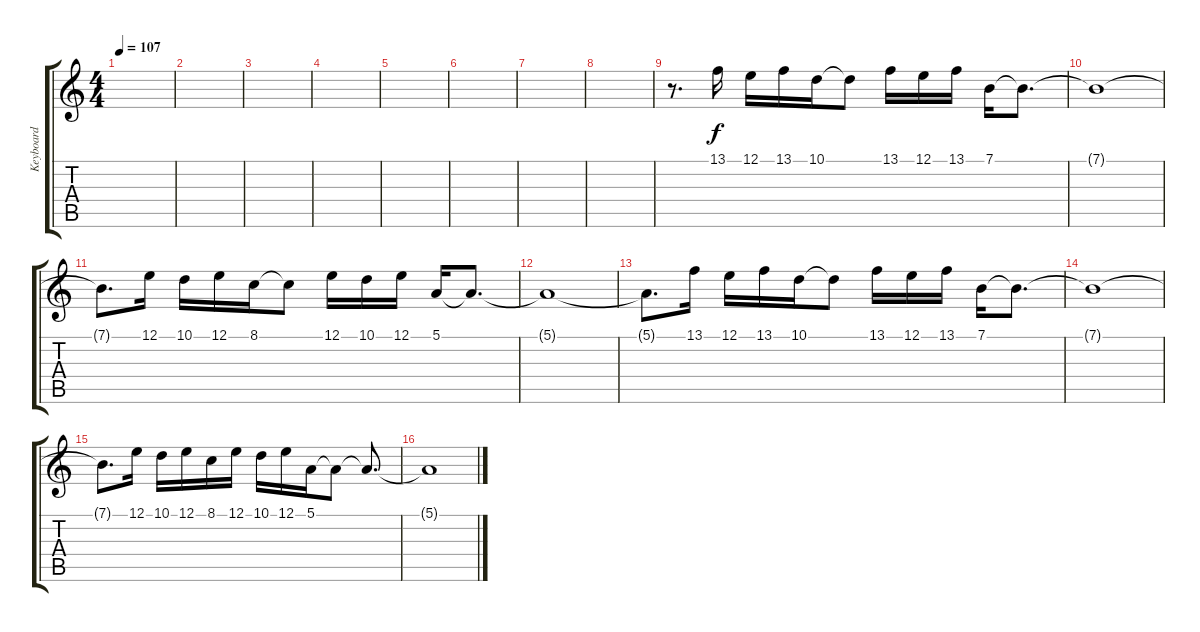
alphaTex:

\track ("Keyboard" "Keyboard") {instrument drawbarorgan}
\staff {score tabs}
\tuning (E4 B3 G3 D3 A2 E2) {hide}
\ts (4 4)
\tempo 107
\clef g2
\ks c
|
|
|
|
|
|
|
|
r.8{d} 13.1.16 12.1.16 13.1.16 10.1.16 10.1{t}.8 13.1.16 12.1.16 13.1.16 7.1.16 7.1{t}.8{d} |
7.1{t}.1 |
7.1{t}.8{d} 12.1.16 10.1.16 12.1.16 8.1.16 8.1{t}.8 12.1.16 10.1.16 12.1.16 5.1.16 5.1{t}.8{d} |
5.1{t}.1 |
5.1{t}.8{d} 13.1.16 12.1.16 13.1.16 10.1.16 10.1{t}.8 13.1.16 12.1.16 13.1.16 7.1.16 7.1{t}.8{d} |
7.1{t}.1 |
7.1{t}.8{d} 12.1.16 10.1.16 12.1.16 8.1.16 12.1.16 10.1.16 12.1.16 5.1.16 5.1{t}.8 5.1{t}.8{d} |
5.1{t}.1
